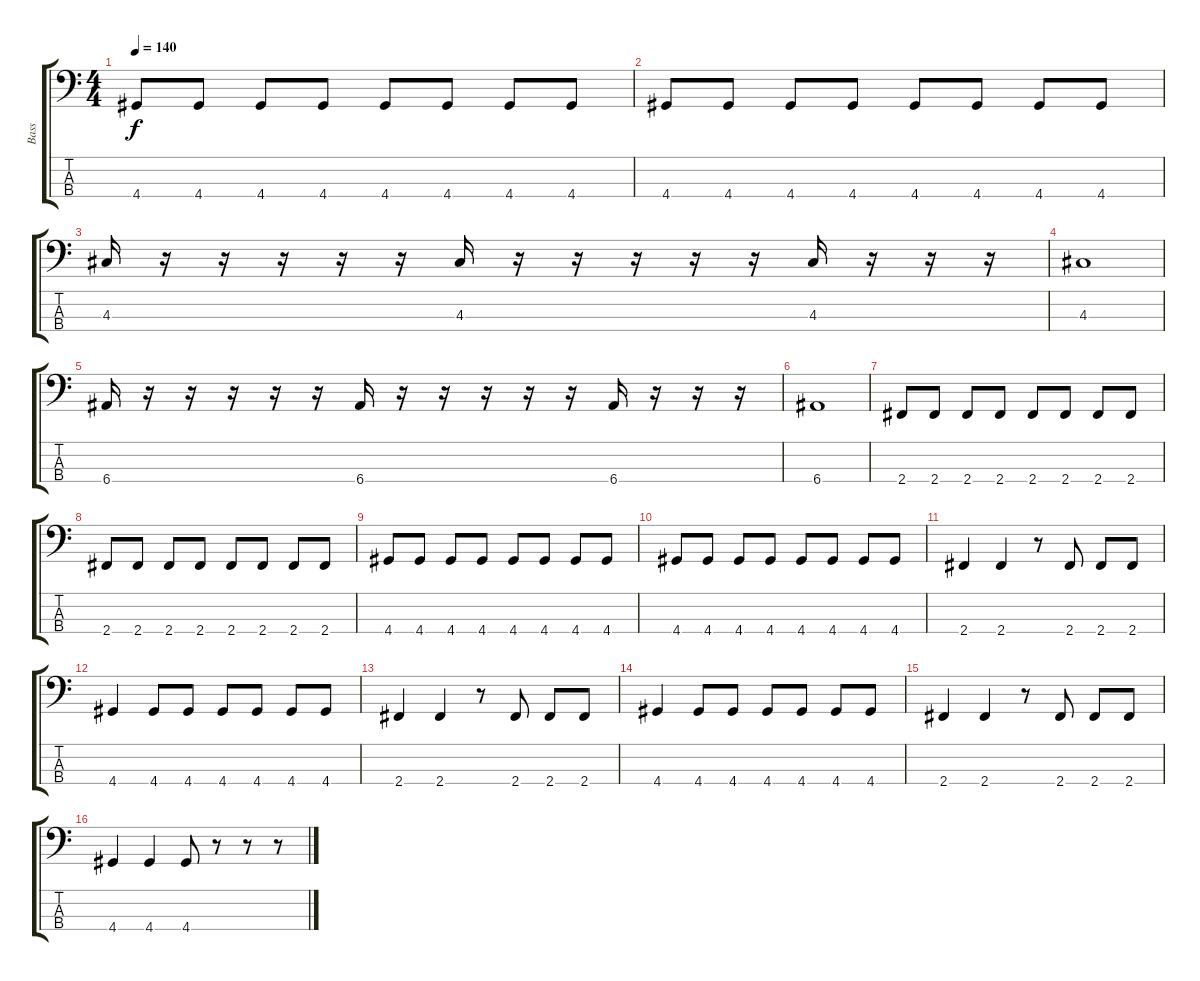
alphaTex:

\track ("Bass" "Bass") {instrument electricbasspick}
\staff {score tabs}
\tuning (G2 D2 A1 E1) {hide}
\ts (4 4)
\tempo 140
\clef f4
\ks c
4.4.8{dy f} 4.4.8 4.4.8 4.4.8 4.4.8 4.4.8 4.4.8 4.4.8 |
4.4.8 4.4.8 4.4.8 4.4.8 4.4.8 4.4.8 4.4.8 4.4.8 |
4.3.16 r.16 r.16 r.16 r.16 r.16 4.3.16 r.16 r.16 r.16 r.16 r.16 4.3.16 r.16 r.16 r.16 |
4.3.1 |
6.4.16 r.16 r.16 r.16 r.16 r.16 6.4.16 r.16 r.16 r.16 r.16 r.16 6.4.16 r.16 r.16 r.16 |
6.4.1 |
2.4.8 2.4.8 2.4.8 2.4.8 2.4.8 2.4.8 2.4.8 2.4.8 |
2.4.8 2.4.8 2.4.8 2.4.8 2.4.8 2.4.8 2.4.8 2.4.8 |
4.4.8 4.4.8 4.4.8 4.4.8 4.4.8 4.4.8 4.4.8 4.4.8 |
4.4.8 4.4.8 4.4.8 4.4.8 4.4.8 4.4.8 4.4.8 4.4.8 |
2.4.4 2.4.4 r.8 2.4.8 2.4.8 2.4.8 |
4.4.4 4.4.8 4.4.8 4.4.8 4.4.8 4.4.8 4.4.8 |
2.4.4 2.4.4 r.8 2.4.8 2.4.8 2.4.8 |
4.4.4 4.4.8 4.4.8 4.4.8 4.4.8 4.4.8 4.4.8 |
2.4.4 2.4.4 r.8 2.4.8 2.4.8 2.4.8 |
4.4.4 4.4.4 4.4.8 r.8 r.8 r.8
